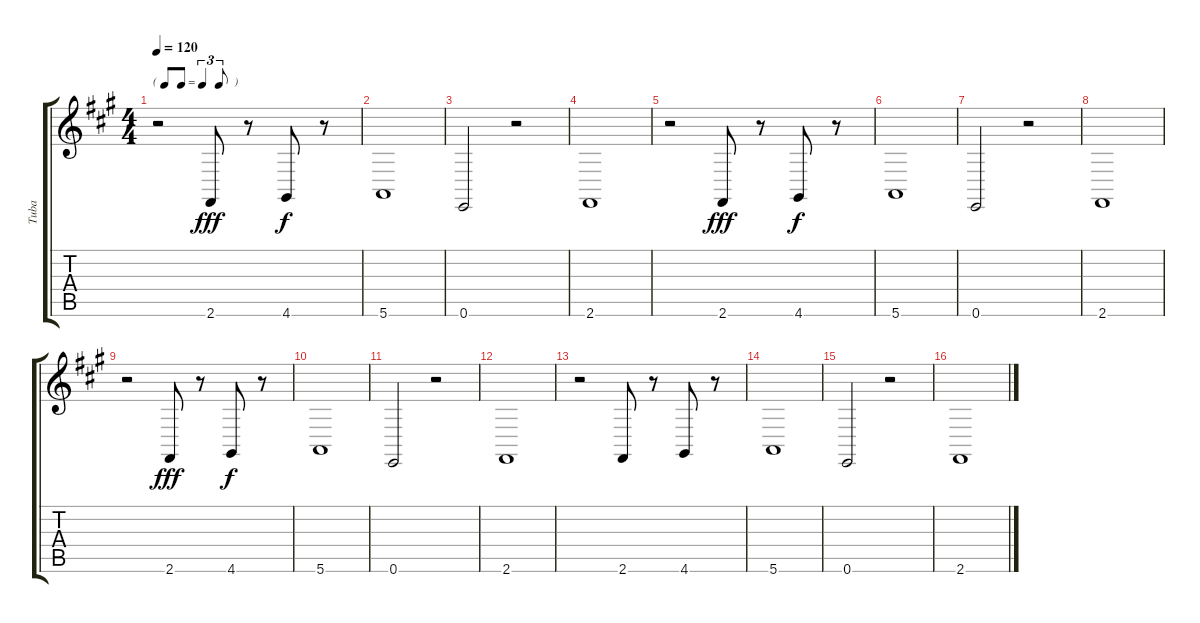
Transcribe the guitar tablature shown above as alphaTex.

\track ("Tuba" "Tuba") {instrument tuba}
\staff {score tabs}
\tuning (E4 B3 G3 D3 A2 E2) {hide}
\ts (4 4)
\tf triplet8th
\tempo 120
\clef g2
\ks a
r.2{dy fff} 2.6.8 r.8 4.6.8{dy f} r.8 |
5.6.1 |
0.6.2 r.2 |
2.6.1 |
r.2 2.6.8{dy fff} r.8 4.6.8{dy f} r.8 |
5.6.1 |
0.6.2 r.2 |
2.6.1 |
r.2 2.6.8{dy fff} r.8 4.6.8{dy f} r.8 |
5.6.1 |
0.6.2 r.2 |
2.6.1 |
r.2 2.6.8 r.8 4.6.8 r.8 |
5.6.1 |
0.6.2 r.2 |
2.6.1
